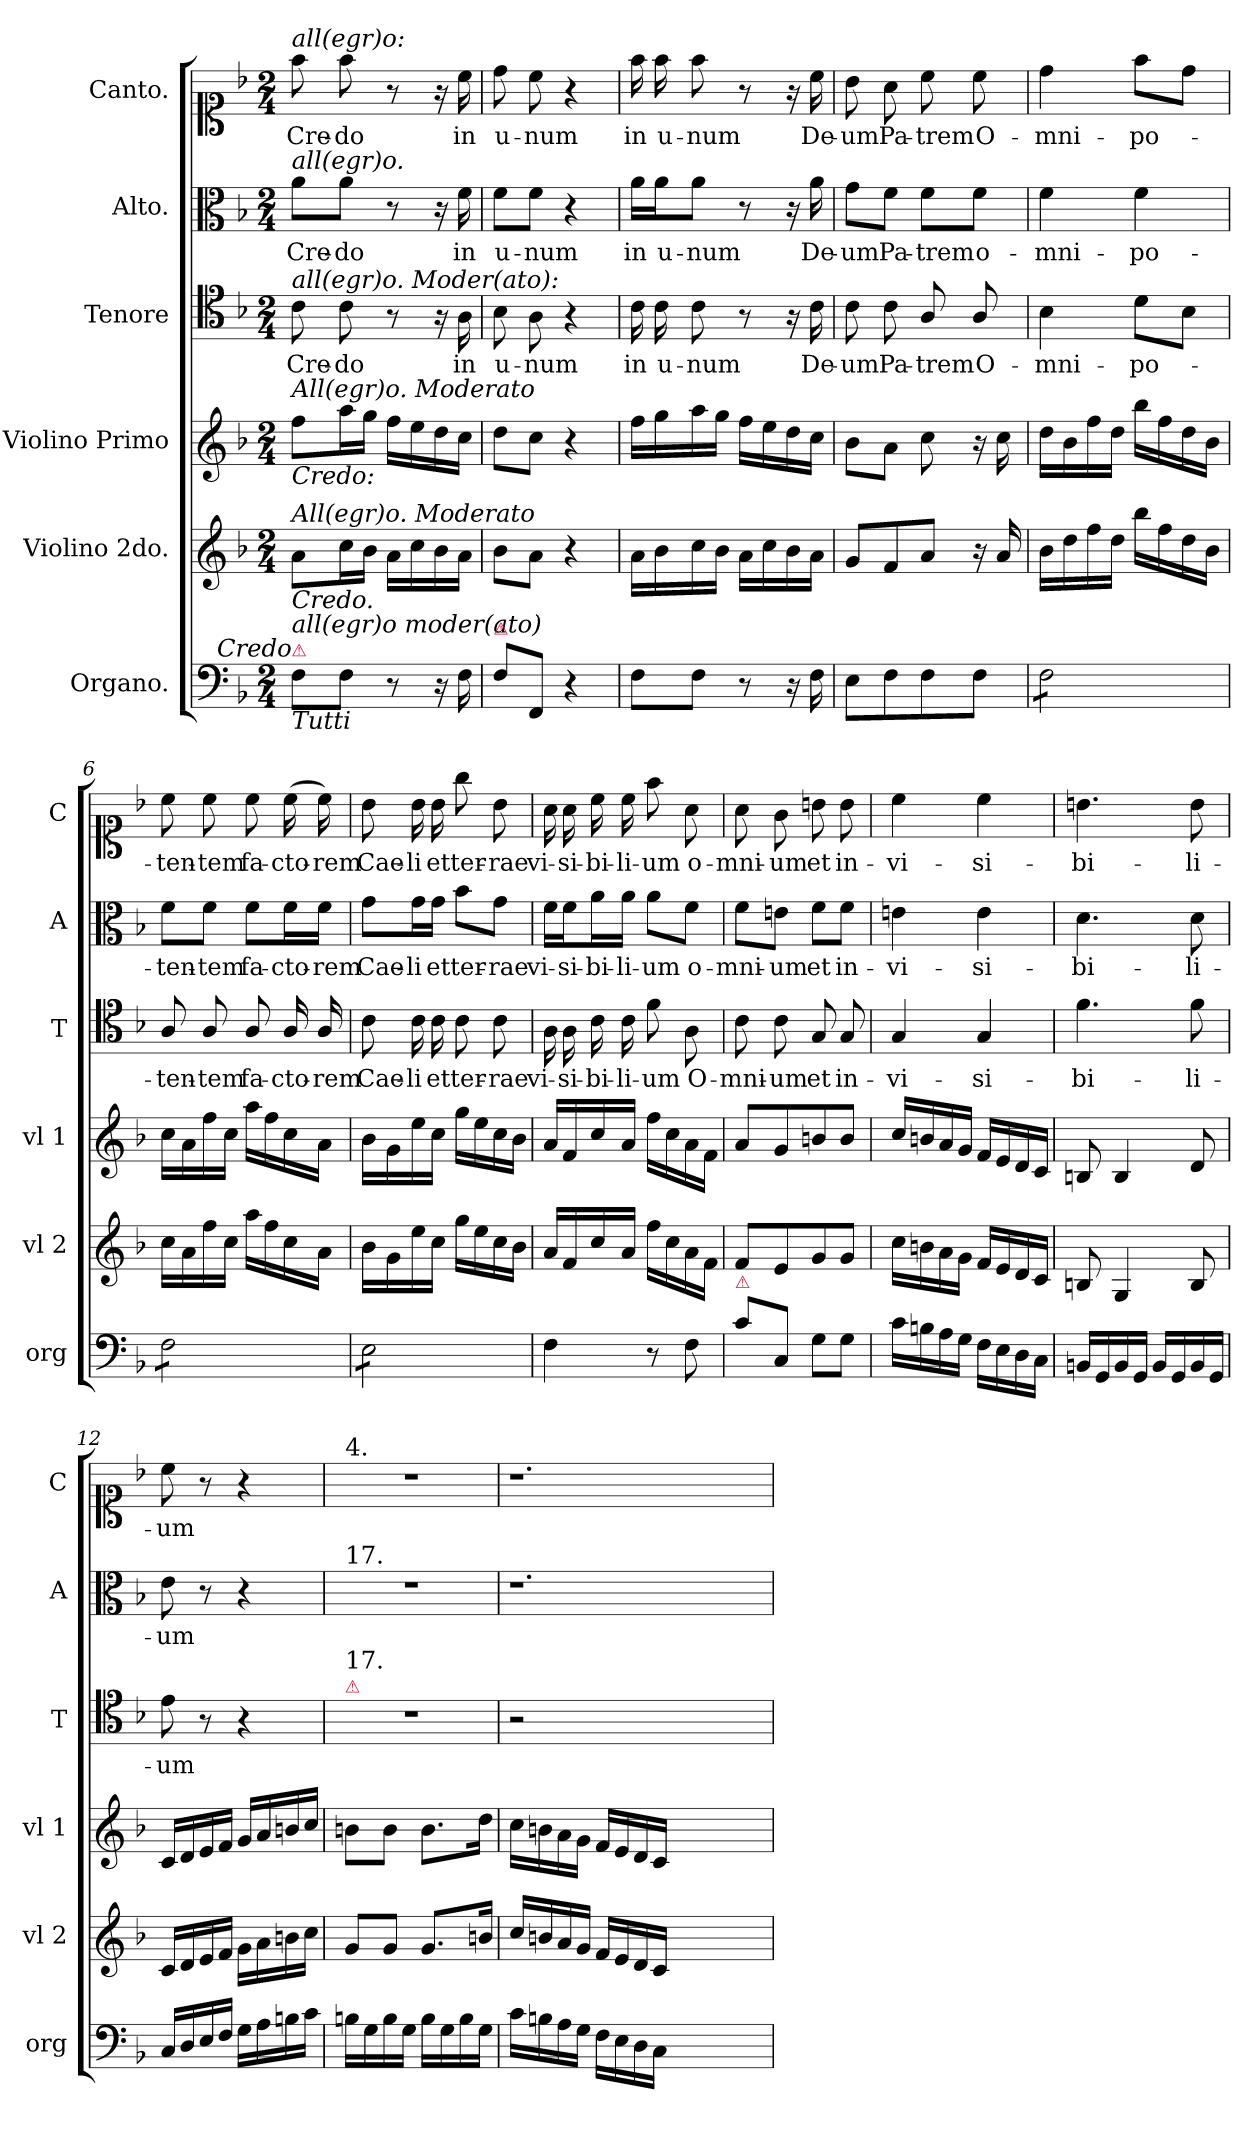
**kern	**kern	**kern	**kern	**text	**kern	**text	**kern	**text
*part6	*part5	*part4	*part3	*part3	*part2	*part2	*part1	*part1
*staff6	*staff5	*staff4	*staff3	*staff3	*staff2	*staff2	*staff1	*staff1
*I"Organo.	*I"Violino 2do.	*I"Violino Primo	*I"Tenore	*	*I"Alto.	*	*I"Canto.	*
*I'org	*I'vl 2	*I'vl 1	*I'T	*	*I'A	*	*I'C	*
*clefF4	*clefG2	*clefG2	*clefC4	*	*clefC3	*	*clefC1	*
*k[b-]	*k[b-]	*k[b-]	*k[b-]	*	*k[b-]	*	*k[b-]	*
*F:	*F:	*F:	*F:	*	*F:	*	*F:	*
*M2/4	*M2/4	*M2/4	*M2/4	*	*M2/4	*	*M2/4	*
=1	=1	=1	=1	=1	=1	=1	=1	=1
!	!	!	!	!	!	!	!LO:TX:a:i:t=all(egr)o&colon;	!
!	!	!	!	!	!LO:TX:a:i:t=all(egr)o.	!	!	!
!	!	!	!LO:TX:a:i:t=all(egr)o. Moder(ato)&colon;	!	!	!	!	!
!	!	!LO:TX:b:i:t=Credo&colon;	!	!	!	!	!	!
!	!	!LO:TX:a:i:t=All(egr)o. Moderato	!	!	!	!	!	!
!	!LO:TX:a:i:t=All(egr)o. Moderato	!	!	!	!	!	!	!
!	!LO:TX:b:i:t=Credo.	!	!	!	!	!	!	!
!LO:TX:b:i:t=Tutti	!	!	!	!	!	!	!	!
!LO:TX:a:color=crimson:t=⚠	!	!	!	!	!	!	!	!
!LO:TX:a:i:rj:t=Credo	!	!	!	!	!	!	!	!
!LO:TX:a:i:t=all(egr)o moder(ato)	!	!	!	!	!	!	!	!
8F\L	8a\L	8ff\L	8c\	Cre-	8a\L	Cre-	8ff\	Cre-
8F\J	16cc\L	16aa\L	8c\	-do	8a\J	-do	8ff\	-do
.	16b-\JJ	16gg\JJ	.	.	.	.	.	.
8r	16a\LL	16ff\LL	8r	.	8r	.	8r	.
.	16cc\	16ee\	.	.	.	.	.	.
16r	16b-\	16dd\	16r	.	16r	.	16r	.
16F\	16a\JJ	16cc\JJ	16A\	in	16f\	in	16cc\	in
=2	=2	=2	=2	=2	=2	=2	=2	=2
!LO:TX:a:color=crimson:t=⚠	!	!	!	!	!	!	!	!
8F\L	8b-\L	8dd\L	8B-\	u-	8f\L	u-	8dd\	u-
8FF/J	8a\J	8cc\J	8A\	-num	8f\J	-num	8cc\	-num
4r	4r	4r	4r	.	4r	.	4r	.
=3	=3	=3	=3	=3	=3	=3	=3	=3
8F\L	16a\LL	16ff\LL	16c\	in	16a\LL	in	16ff\	in
.	16b-\	16gg\	16c\	u-	16a\J	u-	16ff\	u-
8F\J	16cc\	16aa\	8c\	-num	8a\J	-num	8ff\	-num
.	16b-\JJ	16gg\JJ	.	.	.	.	.	.
8r	16a\LL	16ff\LL	8r	.	8r	.	8r	.
.	16cc\	16ee\	.	.	.	.	.	.
16r	16b-\	16dd\	16r	.	16r	.	16r	.
16F\	16a\JJ	16cc\JJ	16c\	De-	16a\	De-	16cc\	De-
=4	=4	=4	=4	=4	=4	=4	=4	=4
8E\L	8g/L	8b-\L	8c\	-um	8g\L	-um	8b-\	-um
8F\	8f/	8a\J	8c\	Pa-	8f\J	Pa-	8a\	Pa-
8F\	8a/J	8cc\	8A/	-trem	8f\L	-trem	8cc\	-trem
8F\J	16r	16r	8A/	O-	8f\J	o-	8cc\	O-
.	16a/	16cc\	.	.	.	.	.	.
=5	=5	=5	=5	=5	=5	=5	=5	=5
*tremolo	*	*	*	*	*	*	*	*
8F\L	16b-\LL	16dd\LL	4B-\	-mni-	4f\	-mni-	4dd\	-mni-
.	16dd\	16b-\	.	.	.	.	.	.
8F\	16ff\	16ff\	.	.	.	.	.	.
.	16dd\JJ	16dd\JJ	.	.	.	.	.	.
8F\	16bb-\LL	16bb-\LL	8d\L	-po-	4f\	-po-	8ff\L	-po-
.	16ff\	16ff\	.	.	.	.	.	.
8F\J	16dd\	16dd\	8B-\J	.	.	.	8dd\J	.
.	16b-\JJ	16b-\JJ	.	.	.	.	.	.
=6	=6	=6	=6	=6	=6	=6	=6	=6
8F\L	16cc\LL	16cc\LL	8A/	-ten-	8f\L	-ten-	8cc\	-ten-
.	16a\	16a\	.	.	.	.	.	.
8F\	16ff\	16ff\	8A/	-tem	8f\J	-tem	8cc\	-tem
.	16cc\JJ	16cc\JJ	.	.	.	.	.	.
8F\	16aa\LL	16aa\LL	8A/	fa-	8f\L	fa-	8cc\	fa-
.	16ff\	16ff\	.	.	.	.	.	.
8F\J	16cc\	16cc\	16A/	-cto-	16f\L	-cto-	(>16cc\	-cto-
.	16a\JJ	16a\JJ	16A/	-rem	16f\JJ	-rem	16cc\)	-rem
=7	=7	=7	=7	=7	=7	=7	=7	=7
8E\L	16b-\LL	16b-\LL	8c\	Cae-	8g\L	Cae-	8b-\	Cae-
.	16g\	16g\	.	.	.	.	.	.
8E\	16ee\	16ee\	16c\	-li	16g\L	-li	16b-\	-li
.	16cc\JJ	16cc\JJ	16c\	et	16g\JJ	et	16b-\	et
8E\	16gg\LL	16gg\LL	8c\	ter-	8b-\L	ter-	8gg\	ter-
.	16ee\	16ee\	.	.	.	.	.	.
8E\J	16cc\	16cc\	8c\	-rae	8g\J	-rae	8b-\	-rae
*Xtremolo	*	*	*	*	*	*	*	*
.	16b-\JJ	16b-\JJ	.	.	.	.	.	.
=8	=8	=8	=8	=8	=8	=8	=8	=8
4F\	16a/LL	16a/LL	16A\	vi-	16f\LL	vi-	16a\	vi-
.	16f/	16f/	16A\	-si-	16f\J	-si-	16a\	-si-
.	16cc/	16cc/	16c\	-bi-	16a\L	-bi-	16cc\	-bi-
.	16a/JJ	16a/JJ	16c\	-li-	16a\JJ	-li-	16cc\	-li-
8r	16ff\LL	16ff\LL	8f\	-um	8a\L	-um	8ff\	-um
.	16cc\	16cc\	.	.	.	.	.	.
8F\	16a\	16a\	8A\	O-	8f\J	o-	8a\	o-
.	16f\JJ	16f\JJ	.	.	.	.	.	.
=9	=9	=9	=9	=9	=9	=9	=9	=9
!LO:TX:a:color=crimson:t=⚠	!	!	!	!	!	!	!	!
8c\L	8f/L	8a/L	8c\	-mni-	8f\L	-mni-	8a\	-mni-
8C/J	8e/	8g/	8c\	-um	8en\J	-um	8g\	-um
8G\L	8g/	8bn/	8G/	et	8f\L	et	8bn\	et
8G\J	8g/J	8b/J	8G/	in-	8f\J	in-	8b\	in-
=10	=10	=10	=10	=10	=10	=10	=10	=10
16c\LL	16cc\LL	16cc/LL	4G/	-vi-	4en\	-vi-	4cc\	-vi-
16Bn\	16bn\	16bn/	.	.	.	.	.	.
16A\	16a\	16a/	.	.	.	.	.	.
16G\JJ	16g\JJ	16g/JJ	.	.	.	.	.	.
16F\LL	16f/LL	16f/LL	4G/	-si-	4e\	-si-	4cc\	-si-
16E\	16e/	16e/	.	.	.	.	.	.
16D\	16d/	16d/	.	.	.	.	.	.
16C\JJ	16c/JJ	16c/JJ	.	.	.	.	.	.
=11	=11	=11	=11	=11	=11	=11	=11	=11
16BBn/LL	8Bn/	8Bn/	4.f\	-bi-	4.d\	-bi-	4.bn\	-bi-
16GG/	.	.	.	.	.	.	.	.
16BB/	4G/	4B/	.	.	.	.	.	.
16GG/JJ	.	.	.	.	.	.	.	.
16BB/LL	.	.	.	.	.	.	.	.
16GG/	.	.	.	.	.	.	.	.
16BB/	8B/	8d/	8f\	-li-	8d\	-li-	8b\	-li-
16GG/JJ	.	.	.	.	.	.	.	.
=12	=12	=12	=12	=12	=12	=12	=12	=12
16C/LL	16c/LL	16c/LL	8e\	-um	8e\	-um	8cc\	-um
16D/	16d/	16d/	.	.	.	.	.	.
16E/	16e/	16e/	8r	.	8r	.	8r	.
16F/JJ	16f/JJ	16f/JJ	.	.	.	.	.	.
16G\LL	16g\LL	16g/LL	4r	.	4r	.	4r	.
16A\	16a\	16a/	.	.	.	.	.	.
16Bn\	16bn\	16bn/	.	.	.	.	.	.
16c\JJ	16cc\JJ	16cc/JJ	.	.	.	.	.	.
=13	=13	=13	=13	=13	=13	=13	=13	=13
!	!	!	!	!	!	!	!LO:TX:a:t=4.	!
!	!	!	!	!	!LO:TX:a:t=17.	!	!	!
!	!	!	!LO:TX:a:color=crimson:t=⚠	!	!	!	!	!
!	!	!	!LO:TX:a:t=17.	!	!	!	!	!
16Bn\LL	8g/L	8bn\L	2r	.	2r	.	2r	.
16G\	.	.	.	.	.	.	.	.
16B\	8g/J	8b\J	.	.	.	.	.	.
16G\JJ	.	.	.	.	.	.	.	.
16B\LL	8.g/L	8.b\L	.	.	.	.	.	.
16G\	.	.	.	.	.	.	.	.
16B\	.	.	.	.	.	.	.	.
16G\JJ	16bn/Jk	16dd\Jk	.	.	.	.	.	.
=14	=14	=14	=14	=14	=14	=14	=14	=14
16c\LL	16cc/LL	16cc\LL	2r	.	1.r	.	1.r	.
16Bn\	16bn/	16bn\	.	.	.	.	.	.
16A\	16a/	16a\	.	.	.	.	.	.
16G\JJ	16g/JJ	16g\JJ	.	.	.	.	.	.
16F\LL	16f/LL	16f/LL	.	.	.	.	.	.
16E\	16e/	16e/	.	.	.	.	.	.
16D\	16d/	16d/	.	.	.	.	.	.
16C\JJ	16c/JJ	16c/JJ	.	.	.	.	.	.
1ryy	1ryy	1ryy	1ryy	.	.	.	.	.
=	=	=	=	=	=	=	=	=
*-	*-	*-	*-	*-	*-	*-	*-	*-
